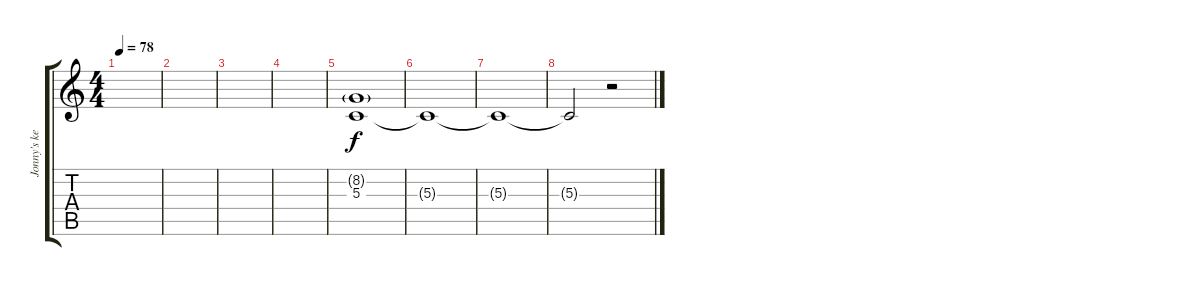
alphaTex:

\track ("Jonny's keyboard" "Jonny's ke") {instrument stringensemble1}
\staff {score tabs}
\tuning (E4 B3 G3 D3 A2 E2) {hide}
\ts (4 4)
\tempo 78
\clef g2
\ks c
|
|
|
|
(8.2{g} 5.3).1 |
5.3{t}.1{dy f} |
5.3{t}.1 |
5.3{t}.2 r.2
